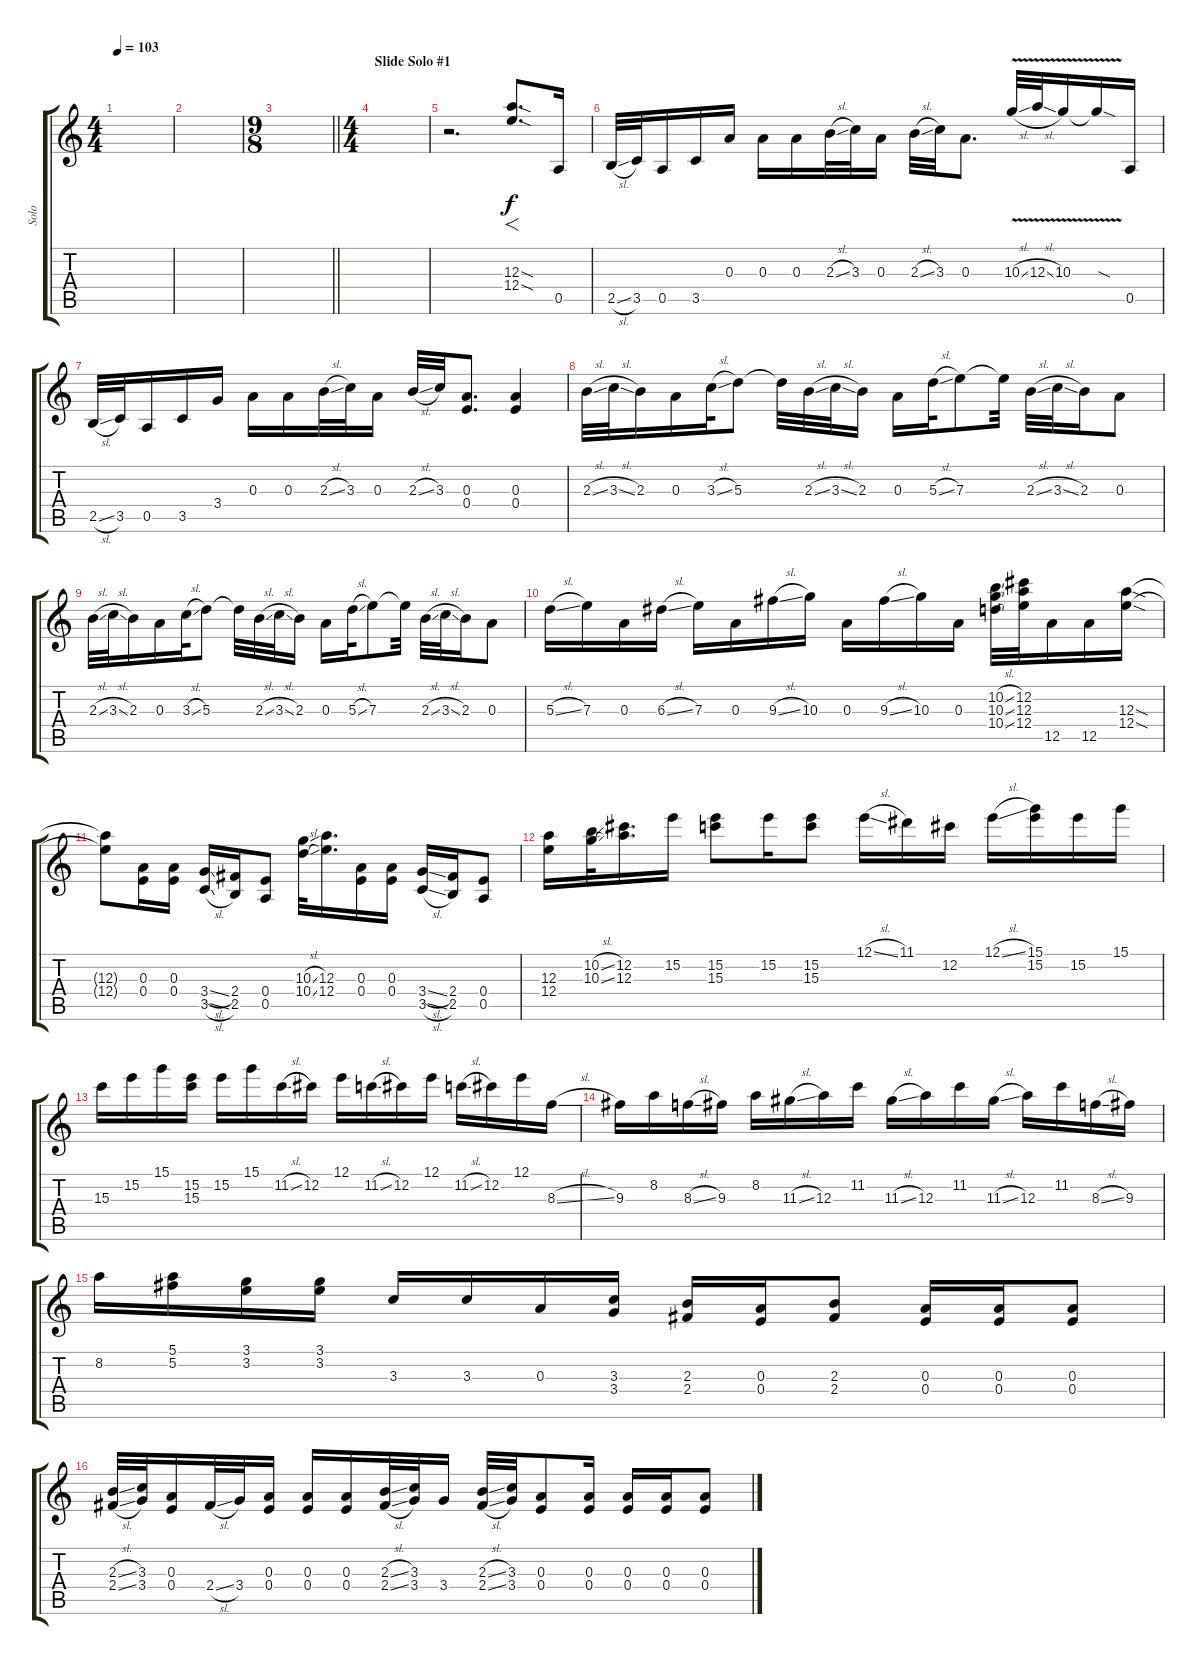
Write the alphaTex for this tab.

\track ("Solo" "Solo") {instrument distortionguitar}
\staff {score tabs}
\tuning (E4 Db4 A3 E3 A2 E2) {hide}
\ts (4 4)
\tempo 103
\clef g2
\ks c
|
|
\ts (9 8)
\barLineRight lightlight
|
\ts (4 4)
\section ("" "Slide Solo #1")
|
r.2{d} (12.3{sod} 12.4{sod}).8{f d} 0.5.16 |
2.5{sl}.32 3.5.32 0.5.16 3.5.16 0.3.16 0.3.16 0.3.16 2.3{sl}.32 3.3.32 0.3.16 2.3{sl}.32 3.3.32 0.3.8{d} 10.3{v sl}.32 12.3{v sl}.32 10.3{v}.16 10.3{sod t}.16 0.5.16 |
2.5{sl}.32 3.5.32 0.5.16 3.5.16 3.4.16 0.3.16 0.3.16 2.3{sl}.32 3.3.32 0.3.16 2.3{sl}.32 3.3.32 (0.3 0.4).8{d} (0.3 0.4).4 |
2.3{sl}.32 3.3{sl}.32 2.3.16 0.3.16 3.3{sl}.32 5.3.8 5.3{t}.32 2.3{sl}.32 3.3{sl}.32 2.3.16 0.3.16 5.3{sl}.32 7.3.8 7.3{t}.32 2.3{sl}.32 3.3{sl}.32 2.3.16 0.3.8 |
2.3{sl}.32 3.3{sl}.32 2.3.16 0.3.16 3.3{sl}.32 5.3.8 5.3{t}.32 2.3{sl}.32 3.3{sl}.32 2.3.16 0.3.16 5.3{sl}.32 7.3.8 7.3{t}.32 2.3{sl}.32 3.3{sl}.32 2.3.16 0.3.8 |
5.3{sl}.16 7.3.16 0.3.16 6.3{sl}.16 7.3.16 0.3.16 9.3{sl}.16 10.3.16 0.3.16 9.3{sl}.16 10.3.16 0.3.16 (10.2{sl} 10.3{sl} 10.4{sl}).32 (12.2 12.3 12.4).32 12.5.16 12.5.16 (12.3{sod} 12.4{sod}).16 |
(12.3{t} 12.4{t}).8 (0.3 0.4).16 (0.3 0.4).16 (3.4{sl} 3.5{sl}).16 (2.4 2.5).16 (0.4 0.5).8 (10.3{sl} 10.4{sl}).32 (12.3 12.4).16{d} (0.3 0.4).16 (0.3 0.4).16 (3.4{sl} 3.5{sl}).16 (2.4 2.5).16 (0.4 0.5).8 |
(12.3 12.4).16 (10.2{sl} 10.3{sl}).32 (12.2 12.3).16{d} 15.2.16 (15.2 15.3).8 15.2.16 (15.2 15.3).8 12.1{sl}.16 11.1.16 12.2.16 12.1{sl}.16 (15.1 15.2).16 15.2.16 15.1.16 |
15.3.16 15.2.16 15.1.16 (15.2 15.3).16 15.2.16 15.1.16 11.2{sl}.16 12.2.16 12.1.16 11.2{sl}.16 12.2.16 12.1.16 11.2{sl}.16 12.2.16 12.1.16 8.3{sl}.16 |
9.3.16 8.2.16 8.3{sl}.16 9.3.16 8.2.16 11.3{sl}.16 12.3.16 11.2.16 11.3{sl}.16 12.3.16 11.2.16 11.3{sl}.16 12.3.16 11.2.16 8.3{sl}.16 9.3.16 |
8.2.16 (5.1 5.2).16 (3.1 3.2).16 (3.1 3.2).16 3.3.16 3.3.16 0.3.16 (3.3 3.4).16 (2.3 2.4).16 (0.3 0.4).16 (2.3 2.4).8 (0.3 0.4).16 (0.3 0.4).16 (0.3 0.4).8 |
(2.3{sl} 2.4{sl}).32 (3.3 3.4).32 (0.3 0.4).16 2.4{sl}.32 3.4.32 (0.3 0.4).16 (0.3 0.4).16 (0.3 0.4).16 (2.3{sl} 2.4{sl}).32 (3.3 3.4).32 3.4.16 (2.3{sl} 2.4{sl}).32 (3.3 3.4).32 (0.3 0.4).8 (0.3 0.4).16 (0.3 0.4).16 (0.3 0.4).16 (0.3 0.4).8
